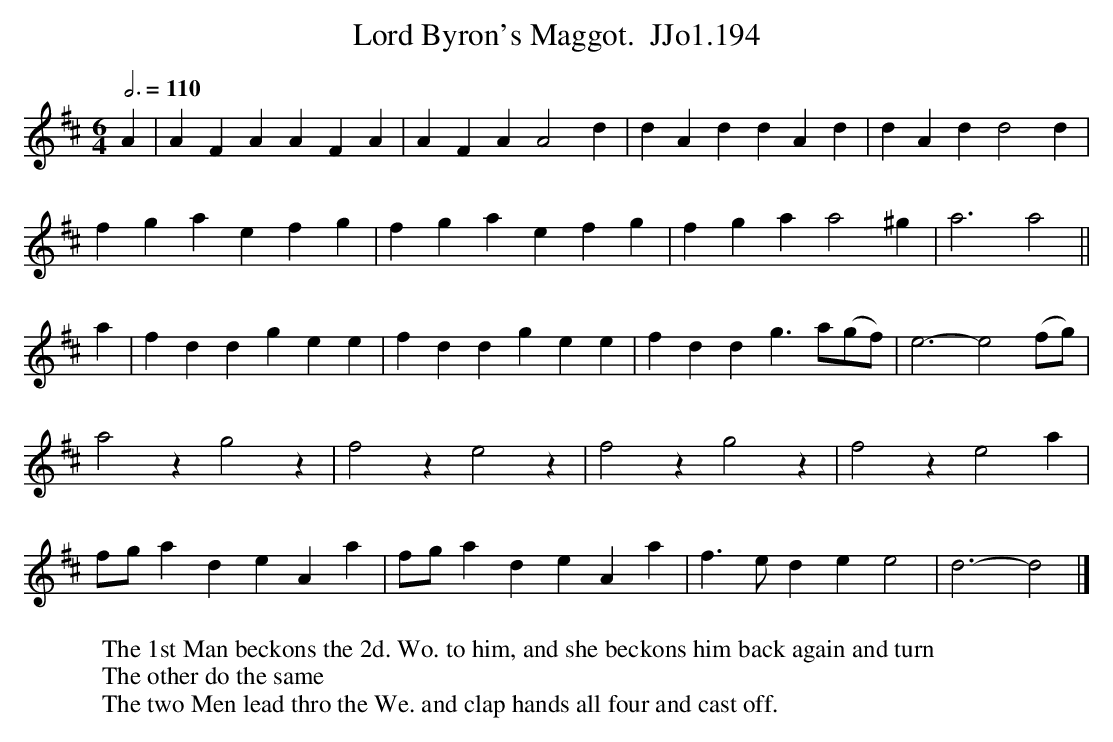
X:1
T:Lord Byron's Maggot.  JJo1.194
M:6/4
L:1/4
Q:3/4=110
K:D
A | AFA AFA | AFA A2d | dAd dAd | dAd d2d |
fga efg | fga efg | fga a2^g | a3a2 ||
a |fdd gee | fdd gee | fdd g>a(g/f/) | e3-e2 (f/g/) |
a2zg2z | f2ze2z | f2zg2z | f2ze2a |
f/g/adeAa | f/g/adeAa | f>ed ee2 | d3-d2 |]
W:The 1st Man beckons the 2d. Wo. to him, and she beckons him back again and turn
W:The other do the same
W:The two Men lead thro the We. and clap hands all four and cast off.
